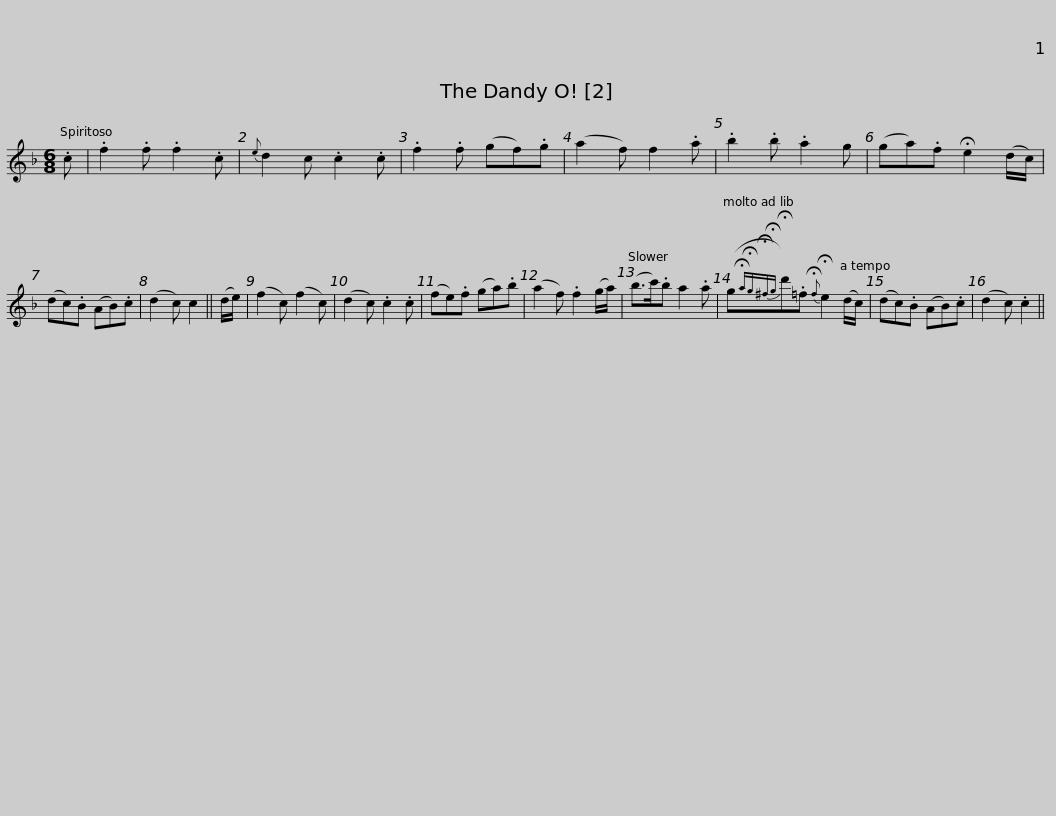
X:1
L:1/8
M:6/8
I:linebreak $
K:F
V:1 treble
V:1
 .c | .f2 .f .f2 .c |{e} d2 c .c2 .c | .f2 .f (gf).g | (a2 f) f2 .a | %5
 .b2 .b .a2 g | (ga).f !fermata!e2 (d/c/) | (dc).B (AB).c | (d2 c) c2 || (d/e/) |$ %10
 (f2 c) (f2 c) | (d2 c) .c2 .c | (fe).f (ga).b | (a2 f) .f2 (g/a/) | (b>c').b a2 .a | %15
 (g{!fermata!a!fermata!g!fermata!^f!fermata!g}!fermata!d').=f{!fermata!f} !fermata!e2 (d/c/) | (dc).B (AB).c |$ (d2 c) .c2 || %18
